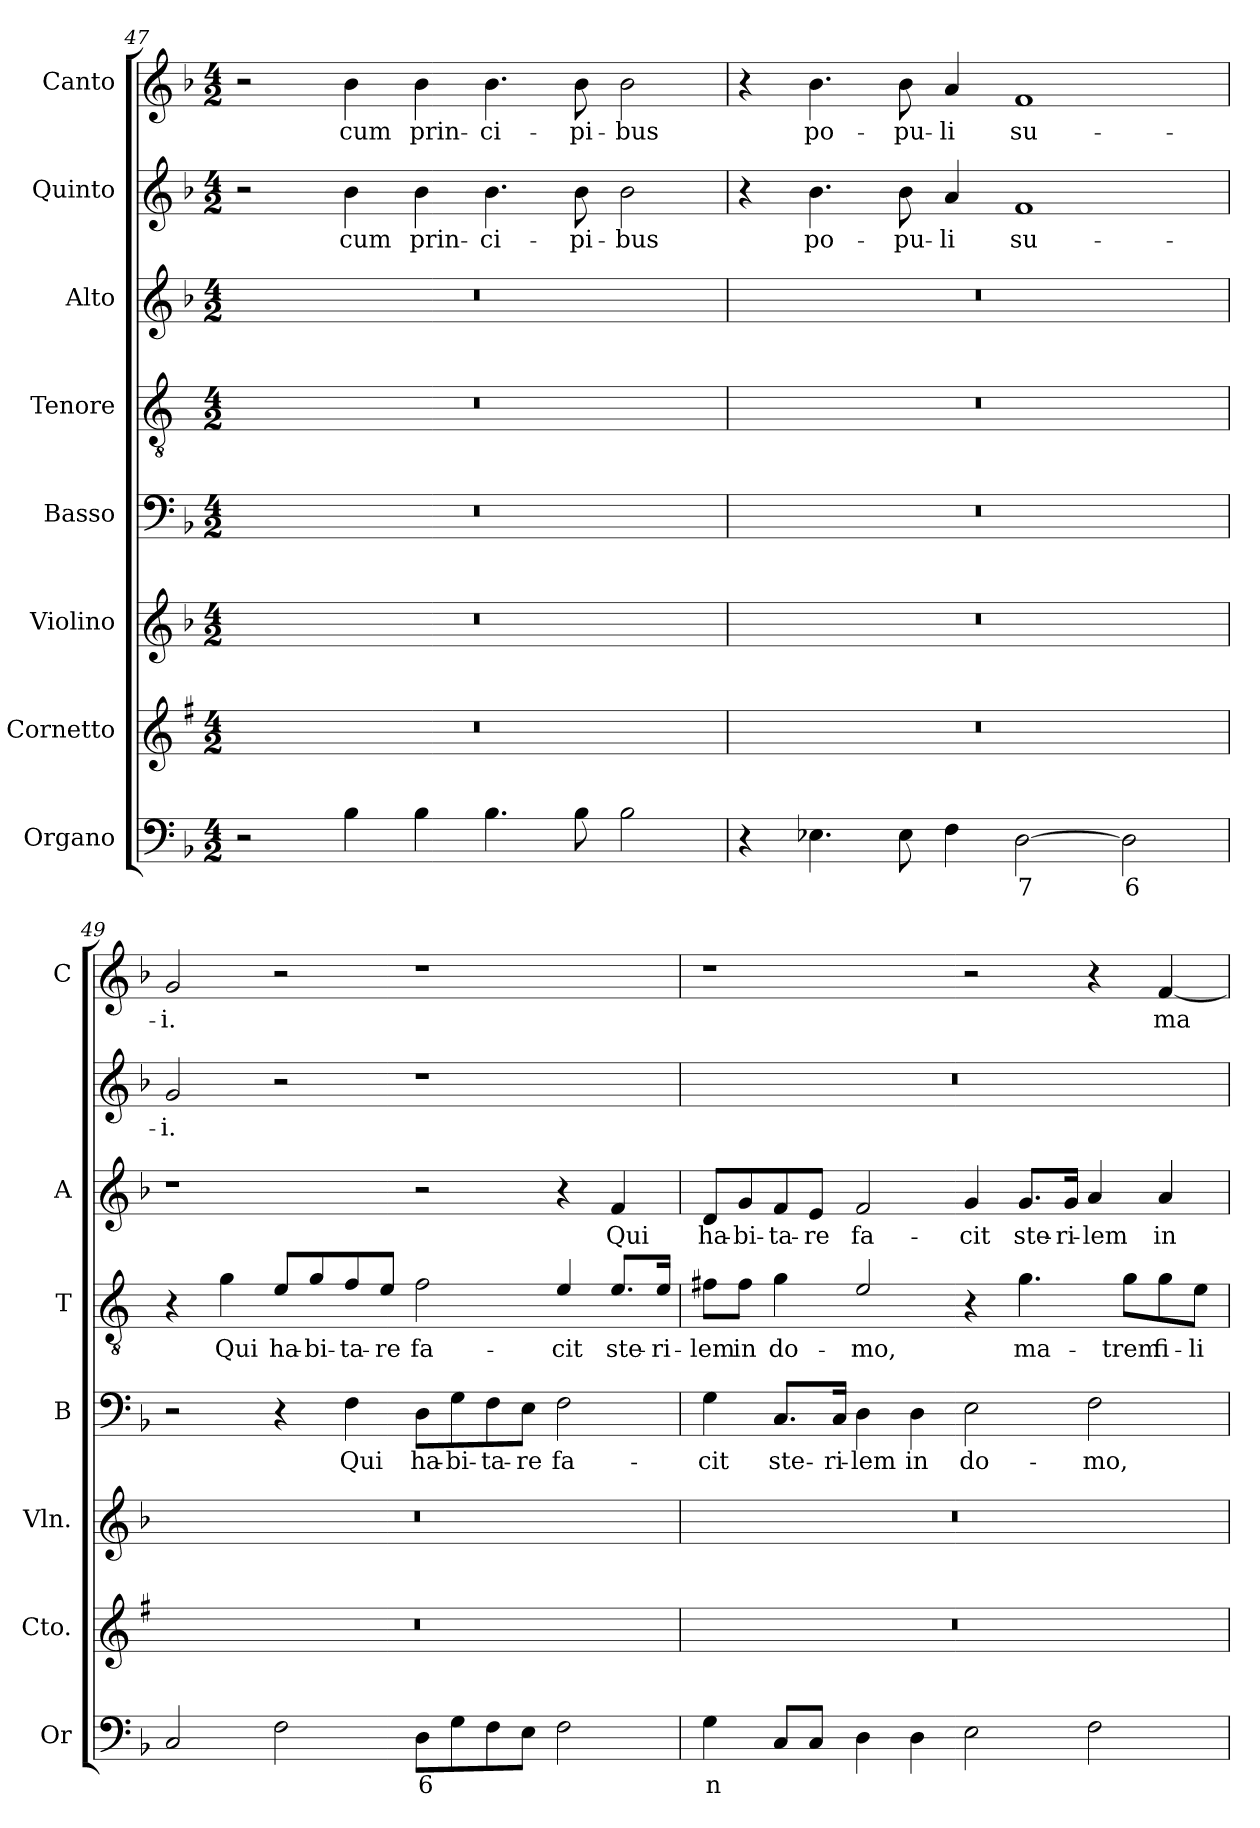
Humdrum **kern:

**kern	**text	**kern	**kern	**kern	**text	**kern	**text	**kern	**text	**kern	**text	**kern	**text
*part8	*part8	*part7	*part6	*part5	*part5	*part4	*part4	*part3	*part3	*part2	*part2	*part1	*part1
*staff8	*staff8	*staff7	*staff6	*staff5	*staff5	*staff4	*staff4	*staff3	*staff3	*staff2	*staff2	*staff1	*staff1
*I"Organo	*	*I"Cornetto	*I"Violino	*I"Basso	*	*I"Tenore	*	*I"Alto	*	*I"Quinto	*	*I"Canto	*
*I'Or	*	*I'Cto.	*I'Vln.	*I'B	*	*I'T	*	*I'A	*	*	*	*I'C	*
*clefF4	*	*clefG2	*clefG2	*clefF4	*	*clefGv2	*	*clefG2	*	*clefG2	*	*clefG2	*
*	*	*ITrd1c2	*	*	*	*ITrd4c7	*	*	*	*	*	*	*
*k[b-]	*	*k[b-]	*k[b-]	*k[b-]	*	*k[b-]	*	*k[b-]	*	*k[b-]	*	*k[b-]	*
*F:	*	*F:	*F:	*F:	*	*F:	*	*F:	*	*F:	*	*F:	*
*M4/2	*	*M4/2	*M4/2	*M4/2	*	*M4/2	*	*M4/2	*	*M4/2	*	*M4/2	*
=47	=47	=47	=47	=47	=47	=47	=47	=47	=47	=47	=47	=47	=47
2r	.	0r	0r	0r	.	0r	.	0r	.	2r	.	2r	.
!	!	!	!	!	!	!	!	!	!	!	!LO:LY:b	!	!LO:LY:b
4B-\	.	.	.	.	.	.	.	.	.	4b-\	cum	4b-\	cum
!	!	!	!	!	!	!	!	!	!	!	!LO:LY:b	!	!LO:LY:b
4B-\	.	.	.	.	.	.	.	.	.	4b-\	prin-	4b-\	prin-
!	!	!	!	!	!	!	!	!	!	!	!LO:LY:b	!	!LO:LY:b
4.B-\	.	.	.	.	.	.	.	.	.	4.b-\	-ci-	4.b-\	-ci-
!	!	!	!	!	!	!	!	!	!	!	!LO:LY:b	!	!LO:LY:b
8B-\	.	.	.	.	.	.	.	.	.	8b-\	-pi-	8b-\	-pi-
!	!	!	!	!	!	!	!	!	!	!	!LO:LY:b	!	!LO:LY:b
2B-\	.	.	.	.	.	.	.	.	.	2b-\	-bus	2b-\	-bus
=48	=48	=48	=48	=48	=48	=48	=48	=48	=48	=48	=48	=48	=48
4r	.	0r	0r	0r	.	0r	.	0r	.	4r	.	4r	.
!	!	!	!	!	!	!	!	!	!	!	!LO:LY:b	!	!LO:LY:b
4.E-X\	.	.	.	.	.	.	.	.	.	4.b-\	po-	4.b-\	po-
!	!	!	!	!	!	!	!	!	!	!	!LO:LY:b	!	!LO:LY:b
8E-\	.	.	.	.	.	.	.	.	.	8b-\	-pu-	8b-\	-pu-
!	!	!	!	!	!	!	!	!	!	!	!LO:LY:b	!	!LO:LY:b
4F\	.	.	.	.	.	.	.	.	.	4a/	-li	4a/	-li
!	!LO:LY:b	!	!	!	!	!	!	!	!	!	!LO:LY:b	!	!LO:LY:b
[2D\	7	.	.	.	.	.	.	.	.	1f	su-	1f	su-
!	!LO:LY:b	!	!	!	!	!	!	!	!	!	!	!	!
2D\]	6	.	.	.	.	.	.	.	.	.	.	.	.
!!LO:PB:g=z
=49	=49	=49	=49	=49	=49	=49	=49	=49	=49	=49	=49	=49	=49
!	!	!	!	!	!	!	!	!	!	!	!LO:LY:b	!	!LO:LY:b
2C/	.	0r	0r	2r	.	4r	.	1r	.	2g/	-i.	2g/	-i.
!	!	!	!	!	!	!	!LO:LY:b	!	!	!	!	!	!
.	.	.	.	.	.	4c\	Qui	.	.	.	.	.	.
!	!	!	!	!	!	!	!LO:LY:b	!	!	!	!	!	!
2F\	.	.	.	4r	.	8A/L	ha-	.	.	2r	.	2r	.
!	!	!	!	!	!	!	!LO:LY:b	!	!	!	!	!	!
.	.	.	.	.	.	8c/	-bi-	.	.	.	.	.	.
!	!	!	!	!	!LO:LY:b	!	!LO:LY:b	!	!	!	!	!	!
.	.	.	.	4F\	Qui	8B-/	-ta-	.	.	.	.	.	.
!	!	!	!	!	!	!	!LO:LY:b	!	!	!	!	!	!
.	.	.	.	.	.	8A/J	-re	.	.	.	.	.	.
!	!LO:LY:b	!	!	!	!LO:LY:b	!	!LO:LY:b	!	!	!	!	!	!
8D\L	6	.	.	8D\L	ha-	2B-\	fa-	2r	.	1r	.	1r	.
!	!	!	!	!	!LO:LY:b	!	!	!	!	!	!	!	!
8G\	.	.	.	8G\	-bi-	.	.	.	.	.	.	.	.
!	!	!	!	!	!LO:LY:b	!	!	!	!	!	!	!	!
8F\	.	.	.	8F\	-ta-	.	.	.	.	.	.	.	.
!	!	!	!	!	!LO:LY:b	!	!	!	!	!	!	!	!
8E\J	.	.	.	8E\J	-re	.	.	.	.	.	.	.	.
!	!	!	!	!	!LO:LY:b	!	!LO:LY:b	!	!	!	!	!	!
2F\	.	.	.	2F\	fa-	4A/	-cit	4r	.	.	.	.	.
!	!	!	!	!	!	!	!LO:LY:b	!	!LO:LY:b	!	!	!	!
.	.	.	.	.	.	8.A/L	ste-	4f/	Qui	.	.	.	.
!	!	!	!	!	!	!	!LO:LY:b	!	!	!	!	!	!
.	.	.	.	.	.	16A/Jk	-ri-	.	.	.	.	.	.
=50	=50	=50	=50	=50	=50	=50	=50	=50	=50	=50	=50	=50	=50
!	!LO:LY:b	!	!	!	!LO:LY:b	!	!LO:LY:b	!	!LO:LY:b	!	!	!	!
4G\	n	0r	0r	4G\	-cit	8Bn\L	-lem	8d/L	ha-	0r	.	1r	.
!	!	!	!	!	!	!	!LO:LY:b	!	!LO:LY:b	!	!	!	!
.	.	.	.	.	.	8B\J	in	8g/	-bi-	.	.	.	.
!	!	!	!	!	!LO:LY:b	!	!LO:LY:b	!	!LO:LY:b	!	!	!	!
8C/L	.	.	.	8.C/L	ste-	4c\	do-	8f/	-ta-	.	.	.	.
!	!	!	!	!	!	!	!	!	!LO:LY:b	!	!	!	!
8C/J	.	.	.	.	.	.	.	8e/J	-re	.	.	.	.
!	!	!	!	!	!LO:LY:b	!	!	!	!	!	!	!	!
.	.	.	.	16C/Jk	-ri-	.	.	.	.	.	.	.	.
!	!	!	!	!	!LO:LY:b	!	!LO:LY:b	!	!LO:LY:b	!	!	!	!
4D\	.	.	.	4D\	-lem	2A/	-mo,	2f/	fa-	.	.	.	.
!	!	!	!	!	!LO:LY:b	!	!	!	!	!	!	!	!
4D\	.	.	.	4D\	in	.	.	.	.	.	.	.	.
!	!	!	!	!	!LO:LY:b	!	!	!	!LO:LY:b	!	!	!	!
2E\	.	.	.	2E\	do-	4r	.	4g/	-cit	.	.	2r	.
!	!	!	!	!	!	!	!LO:LY:b	!	!LO:LY:b	!	!	!	!
.	.	.	.	.	.	4.c\	ma-	8.g/L	ste-	.	.	.	.
!	!	!	!	!	!	!	!	!	!LO:LY:b	!	!	!	!
.	.	.	.	.	.	.	.	16g/Jk	-ri-	.	.	.	.
!	!	!	!	!	!LO:LY:b	!	!	!	!LO:LY:b	!	!	!	!
2F\	.	.	.	2F\	-mo,	.	.	4a/	-lem	.	.	4r	.
!	!	!	!	!	!	!	!LO:LY:b	!	!	!	!	!	!
.	.	.	.	.	.	8c\L	-trem	.	.	.	.	.	.
!	!	!	!	!	!	!	!LO:LY:b	!	!LO:LY:b	!	!	!	!LO:LY:b
.	.	.	.	.	.	8c\	fi-	4a/	in	.	.	[4f/	ma-
!	!	!	!	!	!	!	!LO:LY:b	!	!	!	!	!	!
.	.	.	.	.	.	8A\J	-li-	.	.	.	.	.	.
=	=	=	=	=	=	=	=	=	=	=	=	=	=
*-	*-	*-	*-	*-	*-	*-	*-	*-	*-	*-	*-	*-	*-
